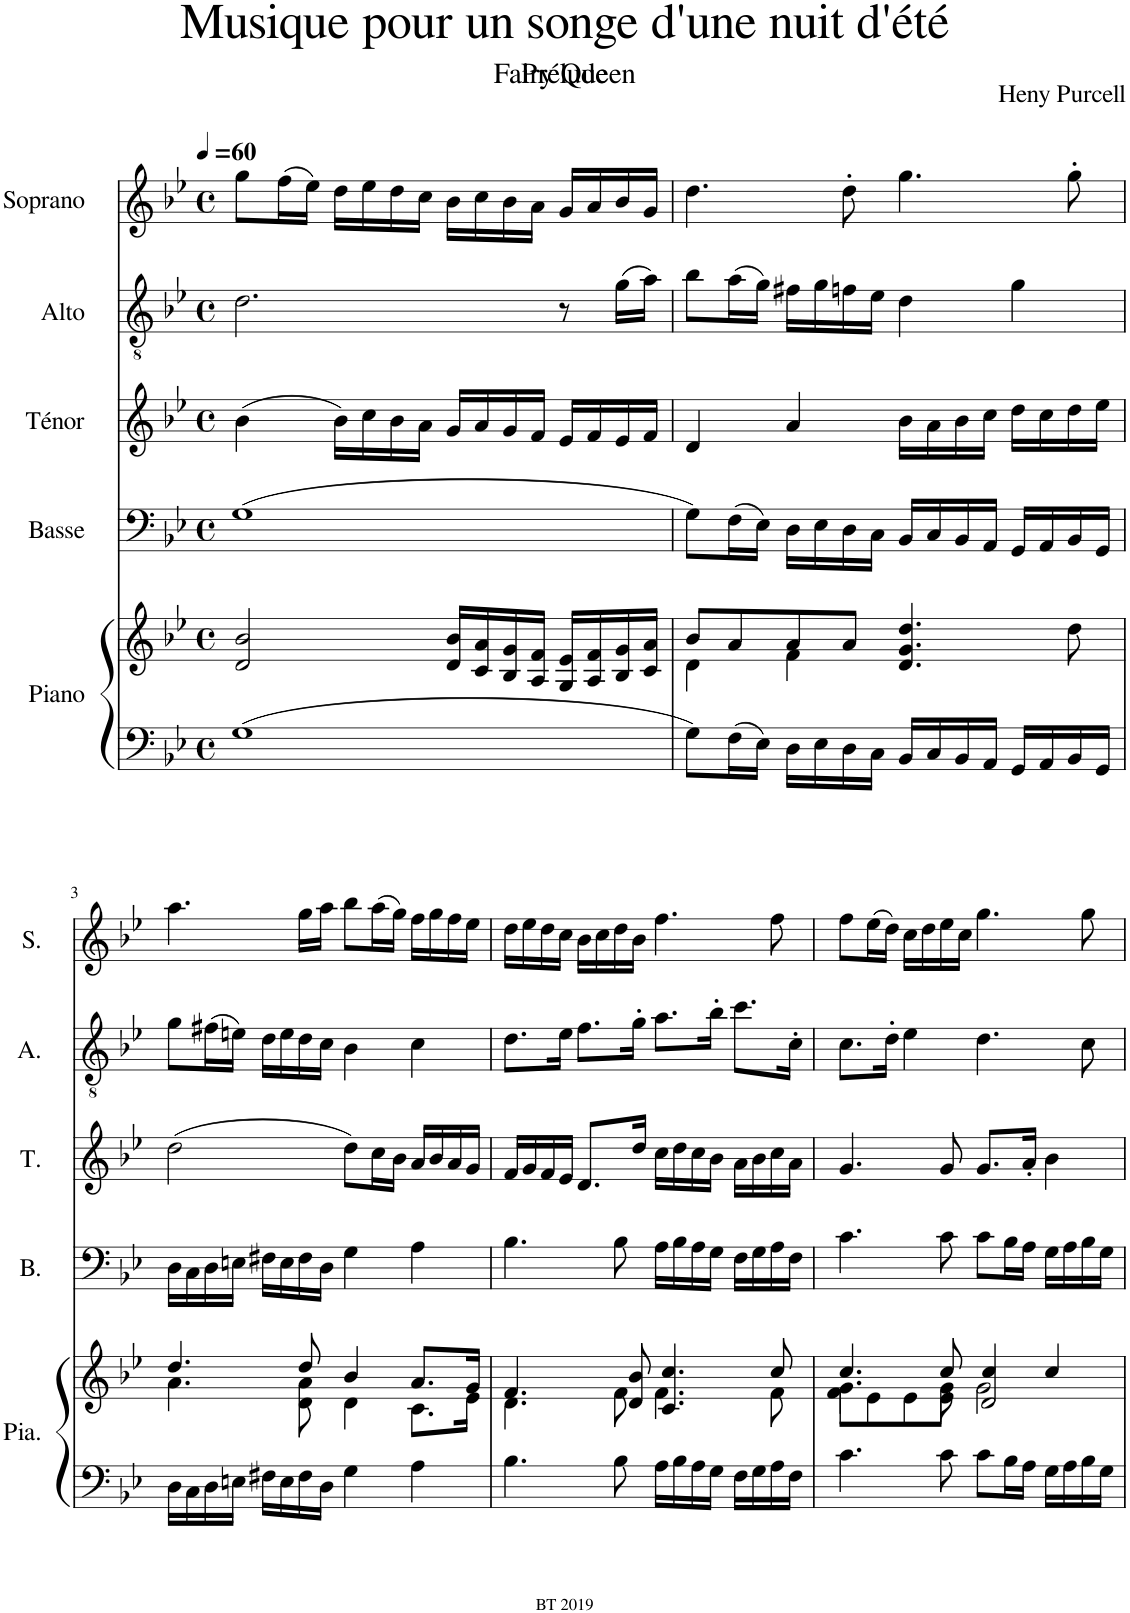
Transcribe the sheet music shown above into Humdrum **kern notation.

**kern	**kern	**kern	**kern	**kern	**kern
*part5	*part5	*part4	*part3	*part2	*part1
*staff6	*staff5	*staff4	*staff3	*staff2	*staff1
*I"Piano	*	*I"Basse	*I"Ténor	*I"Alto	*I"Soprano
*I'Pia.	*	*I'B.	*I'T.	*I'A.	*I'S.
*clefF4	*clefG2	*clefF4	*clefG2	*clefGv2	*clefG2
*k[b-e-]	*k[b-e-]	*k[b-e-]	*k[b-e-]	*k[b-e-]	*k[b-e-]
*M4/4	*M4/4	*M4/4	*M4/4	*M4/4	*M4/4
*met(c)	*met(c)	*met(c)	*met(c)	*met(c)	*met(c)
*MM60	*MM60	*MM60	*MM60	*MM60	*MM60
=1	=1	=1	=1	=1	=1
1G	2d/ 2b-/	(1G	(4b-\	2.d\	8gg\L
.	.	.	.	.	(16ff\L
.	.	.	.	.	16ee-\JJ)
.	.	.	16b-\LL)	.	16dd\LL
.	.	.	16cc\	.	16ee-\
.	.	.	16b-\	.	16dd\
.	.	.	16a\JJ	.	16cc\JJ
.	16d/ 16b-/LL	.	16g/LL	.	16b-\LL
.	16c/ 16a/	.	16a/	.	16cc\
.	16B-/ 16g/	.	16g/	.	16b-\
.	16A/ 16f/JJ	.	16f/JJ	.	16a\JJ
.	16G/ 16e-/LL	.	16e-/LL	8r	16g/LL
.	16A/ 16f/	.	16f/	.	16a/
.	16B-/ 16g/	.	16e-/	(16g\LL	16b-/
.	16c/ 16a/JJ	.	16f/JJ	16a\JJ)	16g/JJ
=2	=2	=2	=2	=2	=2
*	*^	*	*	*	*
8G\L	8b-/L	4d\	8G\L)	4d/	8b-\L	4.dd\
16F\L	8a/	.	(16F\L	.	(16a\L	.
16E-\JJ	.	.	16E-\JJ)	.	16g\JJ)	.
16D\LL	8a/	4f\	16D\LL	4a/	16f#X\LL	.
16E-\	.	.	16E-\	.	16g\	.
16D\	8a/J	.	16D\	.	16fn\	8dd'\
16C\JJ	.	.	16C\JJ	.	16e-\JJ	.
16BB-/LL	4.d/ 4.g/ 4.dd/	2ryy	16BB-/LL	16b-\LL	4d\	4.gg\
16C/	.	.	16C/	16a\	.	.
16BB-/	.	.	16BB-/	16b-\	.	.
16AA/JJ	.	.	16AA/JJ	16cc\JJ	.	.
16GG/LL	.	.	16GG/LL	16dd\LL	4g\	.
16AA/	.	.	16AA/	16cc\	.	.
16BB-/	8dd\	.	16BB-/	16dd\	.	8gg'\
16GG/JJ	.	.	16GG/JJ	16ee-\JJ	.	.
!!LO:LB:g=z
=3	=3	=3	=3	=3	=3	=3
16D\LL	4.dd/	4.a\	16D\LL	(2dd\	8g\L	4.aa\
16C\	.	.	16C\	.	.	.
16D\	.	.	16D\	.	(16f#X\L	.
16En\JJ	.	.	16En\JJ	.	16en\JJ)	.
16F#X\LL	.	.	16F#X\LL	.	16d\LL	.
16E\	.	.	16E\	.	16e\	.
16F#\	8dd/	8d\ 8a\	16F#\	.	16d\	16gg\LL
16D\JJ	.	.	16D\JJ	.	16c\JJ	16aa\JJ
4G\	4b-/	4d\	4G\	8dd\L)	4B-\	8bb-\L
.	.	.	.	16cc\L	.	(16aa\L
.	.	.	.	16b-\JJ	.	16gg\JJ)
4A\	8.a/L	8.c\L	4A\	16a/LL	4c\	16ff\LL
.	.	.	.	16b-/	.	16gg\
.	.	.	.	16a/	.	16ff\
.	16g/Jk	16e-\Jk	.	16g/JJ	.	16ee-\JJ
=4	=4	=4	=4	=4	=4	=4
4.B-\	4.f/	4.d\	4.B-\	16f/LL	8.d\L	16dd\LL
.	.	.	.	16g/	.	16ee-\
.	.	.	.	16f/	.	16dd\
.	.	.	.	16e-/JJ	16e-\Jk	16cc\JJ
.	.	.	.	8.d/L	8.f\L	16b-\LL
.	.	.	.	.	.	16cc\
8B-\	8d/ 8b-/	8f\	8B-\	.	.	16dd\
.	.	.	.	16dd/Jk	16g'\Jk	16b-\JJ
16A\LL	4.c/ 4.cc/	4.f\	16A\LL	16cc\LL	8.a\L	4.ff\
16B-\	.	.	16B-\	16dd\	.	.
16A\	.	.	16A\	16cc\	.	.
16G\JJ	.	.	16G\JJ	16b-\JJ	16b-'\Jk	.
16F\LL	.	.	16F\LL	16a\LL	8.cc\L	.
16G\	.	.	16G\	16b-\	.	.
16A\	8cc/	8f\	16A\	16cc\	.	8ff\
16F\JJ	.	.	16F\JJ	16a\JJ	16c'\Jk	.
=5	=5	=5	=5	=5	=5	=5
*	*	*^	*	*	*	*
4.c\	4.cc/	4.g\	8f\L	4.c\	4.g/	8.c\L	8ff\L
.	.	.	8e-\	.	.	.	(16ee-\L
.	.	.	.	.	.	16d'\Jk	16dd\JJ)
.	.	.	8e-\	.	.	4e-\	16cc\LL
.	.	.	.	.	.	.	16dd\
8c\	8cc/	8g\	8e-\J	8c\	8g/	.	16ee-\
.	.	.	.	.	.	.	16cc\JJ
8c\L	4cc/	2g\	2d/	8c\L	8.g/L	4.d\	4.gg\
16B-\L	.	.	.	16B-\L	.	.	.
16A\JJ	.	.	.	16A\JJ	16a'/Jk	.	.
16G\LL	4cc/	.	.	16G\LL	4b-\	.	.
16A\	.	.	.	16A\	.	.	.
16B-\	.	.	.	16B-\	.	8c\	8gg\
16G\JJ	.	.	.	16G\JJ	.	.	.
*	*v	*v	*v	*	*	*	*
=	=	=	=	=	=
*-	*-	*-	*-	*-	*-
